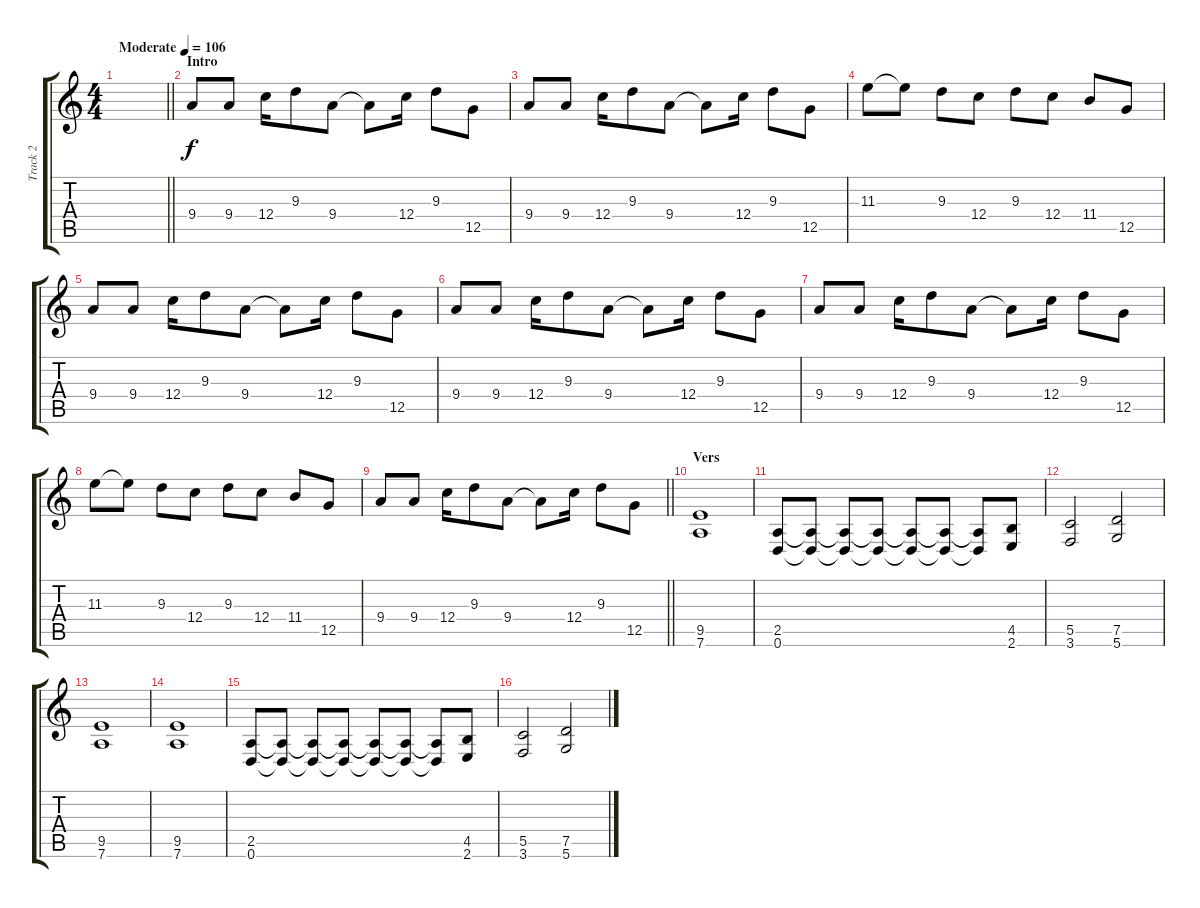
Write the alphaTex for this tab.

\track ("Track 2" "Track 2") {instrument distortionguitar}
\staff {score tabs}
\tuning (D4 A3 F3 C3 G2 D2) {hide}
\ts (4 4)
\tempo (106 "Moderate")
\clef g2
\barLineRight lightlight
\ks c
|
\section ("" "Intro")
9.4.8 9.4.8 12.4.16 9.3.8 9.4.8 9.4{t}.8 12.4.16 9.3.8 12.5.8 |
9.4.8 9.4.8 12.4.16 9.3.8 9.4.8 9.4{t}.8 12.4.16 9.3.8 12.5.8 |
11.3.8 11.3{t}.8 9.3.8 12.4.8 9.3.8 12.4.8 11.4.8 12.5.8 |
9.4.8 9.4.8 12.4.16 9.3.8 9.4.8 9.4{t}.8 12.4.16 9.3.8 12.5.8 |
9.4.8 9.4.8 12.4.16 9.3.8 9.4.8 9.4{t}.8 12.4.16 9.3.8 12.5.8 |
9.4.8 9.4.8 12.4.16 9.3.8 9.4.8 9.4{t}.8 12.4.16 9.3.8 12.5.8 |
11.3.8 11.3{t}.8 9.3.8 12.4.8 9.3.8 12.4.8 11.4.8 12.5.8 |
\barLineRight lightlight
9.4.8 9.4.8 12.4.16 9.3.8 9.4.8 9.4{t}.8 12.4.16 9.3.8 12.5.8 |
\section ("" "Vers")
(9.5 7.6).1 |
(2.5 0.6).8 (2.5{t} 0.6{t}).8 (2.5{t} 0.6{t}).8 (2.5{t} 0.6{t}).8 (2.5{t} 0.6{t}).8 (2.5{t} 0.6{t}).8 (2.5{t} 0.6{t}).8 (4.5 2.6).8 |
(5.5 3.6).2 (7.5 5.6).2 |
(9.5 7.6).1 |
(9.5 7.6).1 |
(2.5 0.6).8 (2.5{t} 0.6{t}).8 (2.5{t} 0.6{t}).8 (2.5{t} 0.6{t}).8 (2.5{t} 0.6{t}).8 (2.5{t} 0.6{t}).8 (2.5{t} 0.6{t}).8 (4.5 2.6).8 |
(5.5 3.6).2 (7.5 5.6).2
